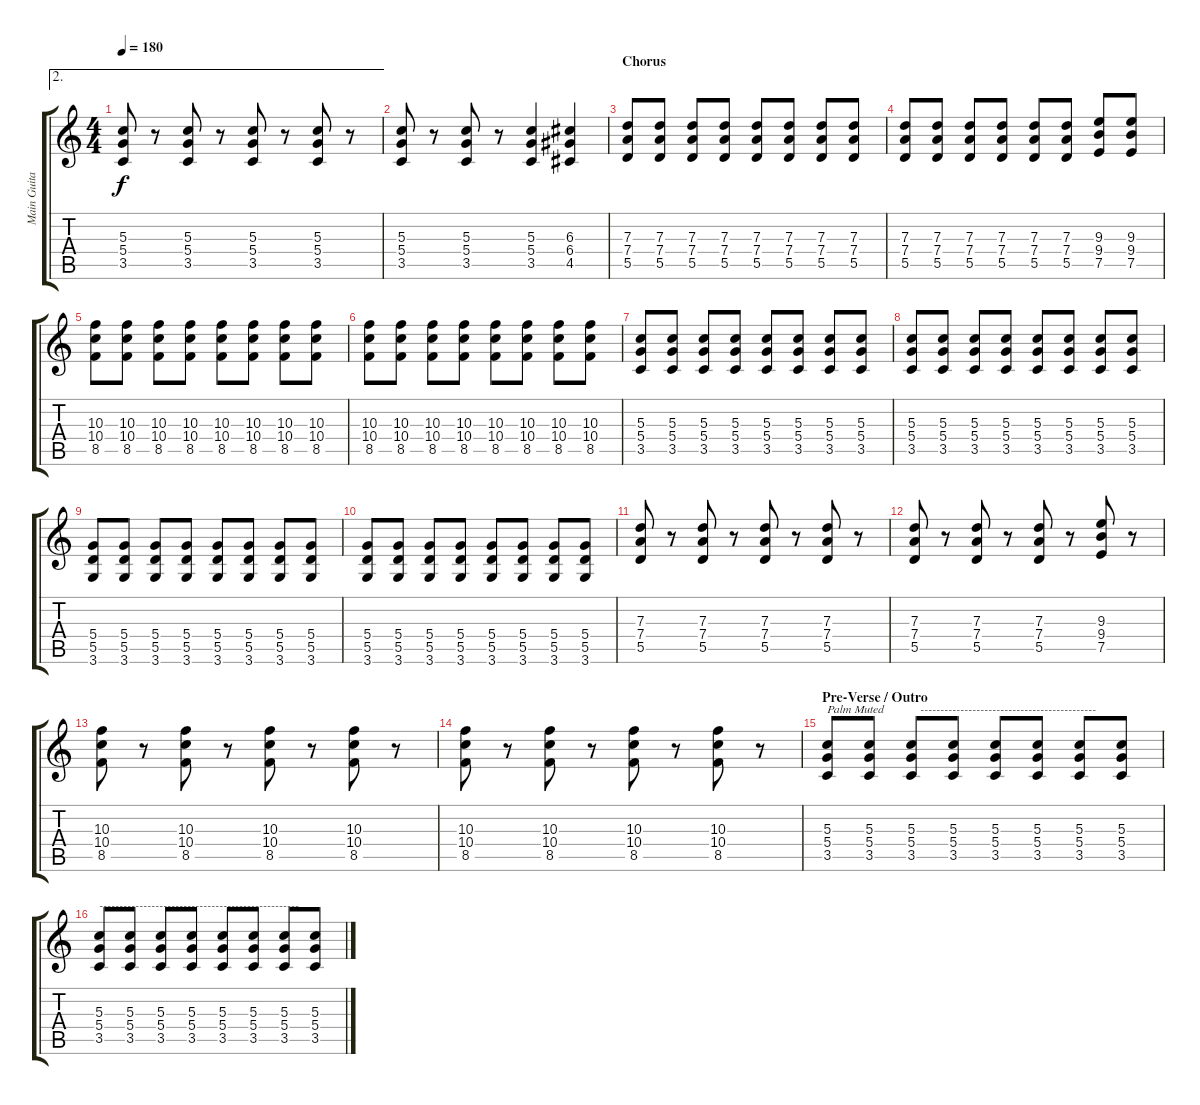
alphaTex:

\track ("Main Guitar" "Main Guita") {instrument distortionguitar}
\staff {score tabs}
\tuning (E4 B3 G3 D3 A2 E2) {hide}
\ae 2
\ts (4 4)
\tempo 180
\clef g2
\ks c
(5.3 5.4 3.5).8{dy f volume 11} r.8 (5.3 5.4 3.5).8 r.8 (5.3 5.4 3.5).8 r.8 (5.3 5.4 3.5).8 r.8 |
(5.3 5.4 3.5).8 r.8 (5.3 5.4 3.5).8 r.8 (5.3 5.4 3.5).4 (6.3 6.4 4.5).4 |
\section ("" "Chorus")
(7.3 7.4 5.5).8 (7.3 7.4 5.5).8 (7.3 7.4 5.5).8 (7.3 7.4 5.5).8 (7.3 7.4 5.5).8 (7.3 7.4 5.5).8 (7.3 7.4 5.5).8 (7.3 7.4 5.5).8 |
(7.3 7.4 5.5).8 (7.3 7.4 5.5).8 (7.3 7.4 5.5).8 (7.3 7.4 5.5).8 (7.3 7.4 5.5).8 (7.3 7.4 5.5).8 (9.3 9.4 7.5).8 (9.3 9.4 7.5).8 |
(10.3 10.4 8.5).8 (10.3 10.4 8.5).8 (10.3 10.4 8.5).8 (10.3 10.4 8.5).8 (10.3 10.4 8.5).8 (10.3 10.4 8.5).8 (10.3 10.4 8.5).8 (10.3 10.4 8.5).8 |
(10.3 10.4 8.5).8 (10.3 10.4 8.5).8 (10.3 10.4 8.5).8 (10.3 10.4 8.5).8 (10.3 10.4 8.5).8 (10.3 10.4 8.5).8 (10.3 10.4 8.5).8 (10.3 10.4 8.5).8 |
(5.3 5.4 3.5).8 (5.3 5.4 3.5).8 (5.3 5.4 3.5).8 (5.3 5.4 3.5).8 (5.3 5.4 3.5).8 (5.3 5.4 3.5).8 (5.3 5.4 3.5).8 (5.3 5.4 3.5).8 |
(5.3 5.4 3.5).8 (5.3 5.4 3.5).8 (5.3 5.4 3.5).8 (5.3 5.4 3.5).8 (5.3 5.4 3.5).8 (5.3 5.4 3.5).8 (5.3 5.4 3.5).8 (5.3 5.4 3.5).8 |
(5.4 5.5 3.6).8 (5.4 5.5 3.6).8 (5.4 5.5 3.6).8 (5.4 5.5 3.6).8 (5.4 5.5 3.6).8 (5.4 5.5 3.6).8 (5.4 5.5 3.6).8 (5.4 5.5 3.6).8 |
(5.4 5.5 3.6).8 (5.4 5.5 3.6).8 (5.4 5.5 3.6).8 (5.4 5.5 3.6).8 (5.4 5.5 3.6).8 (5.4 5.5 3.6).8 (5.4 5.5 3.6).8 (5.4 5.5 3.6).8 |
(7.3 7.4 5.5).8 r.8 (7.3 7.4 5.5).8 r.8 (7.3 7.4 5.5).8 r.8 (7.3 7.4 5.5).8 r.8 |
(7.3 7.4 5.5).8 r.8 (7.3 7.4 5.5).8 r.8 (7.3 7.4 5.5).8 r.8 (9.3 9.4 7.5).8 r.8 |
(10.3 10.4 8.5).8 r.8 (10.3 10.4 8.5).8 r.8 (10.3 10.4 8.5).8 r.8 (10.3 10.4 8.5).8 r.8 |
(10.3 10.4 8.5).8 r.8 (10.3 10.4 8.5).8 r.8 (10.3 10.4 8.5).8 r.8 (10.3 10.4 8.5).8 r.8 |
\section ("" "Pre-Verse / Outro")
(5.3 5.4 3.5).8{txt "Palm Muted"} (5.3 5.4 3.5).8 (5.3 5.4 3.5).8{txt "   --------------------------------------------"} (5.3 5.4 3.5).8 (5.3 5.4 3.5).8 (5.3 5.4 3.5).8 (5.3 5.4 3.5).8 (5.3 5.4 3.5).8 |
(5.3 5.4 3.5).8{txt "--------------------------------------------------"} (5.3 5.4 3.5).8 (5.3 5.4 3.5).8 (5.3 5.4 3.5).8 (5.3 5.4 3.5).8 (5.3 5.4 3.5).8 (5.3 5.4 3.5).8 (5.3 5.4 3.5).8
